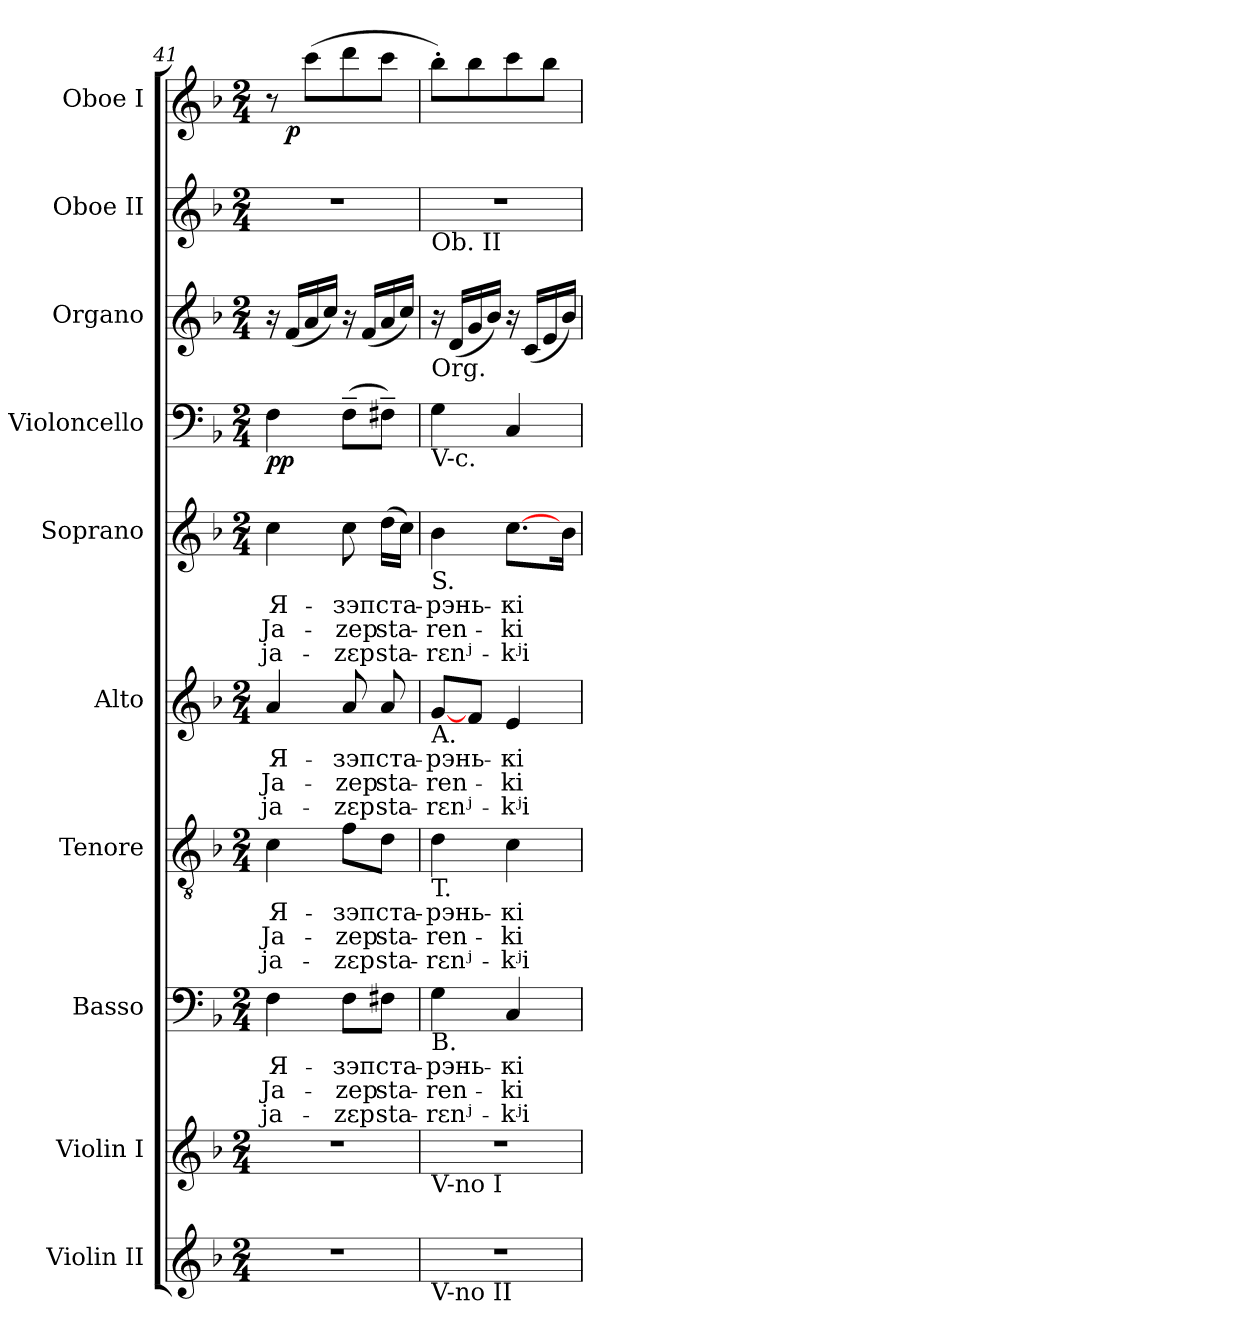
**kern	**kern	**kern	**text	**text	**text	**kern	**text	**text	**text	**kern	**text	**text	**text	**kern	**text	**text	**text	**kern	**dynam	**kern	**kern	**kern	**dynam
*part10	*part9	*part8	*part8	*part8	*part8	*part7	*part7	*part7	*part7	*part6	*part6	*part6	*part6	*part5	*part5	*part5	*part5	*part4	*part4	*part3	*part2	*part1	*part1
*staff10	*staff9	*staff8	*staff8	*staff8	*staff8	*staff7	*staff7	*staff7	*staff7	*staff6	*staff6	*staff6	*staff6	*staff5	*staff5	*staff5	*staff5	*staff4	*staff4	*staff3	*staff2	*staff1	*staff1
*I"Violin II	*I"Violin I	*I"Basso	*	*	*	*I"Tenore	*	*	*	*I"Alto	*	*	*	*I"Soprano	*	*	*	*I"Violoncello	*	*I"Organo	*I"Oboe II	*I"Oboe I	*
*	*	*	*	*	*	*	*	*	*	*I'A.	*	*	*	*	*	*	*	*	*	*	*	*	*
*clefG2	*clefG2	*clefF4	*	*	*	*clefGv2	*	*	*	*clefG2	*	*	*	*clefG2	*	*	*	*clefF4	*	*clefG2	*clefG2	*clefG2	*
*	*	*	*	*	*	*ITrd7c12	*	*	*	*	*	*	*	*	*	*	*	*	*	*	*	*	*
*k[b-]	*k[b-]	*k[b-]	*	*	*	*k[b-]	*	*	*	*k[b-]	*	*	*	*k[b-]	*	*	*	*k[b-]	*	*k[b-]	*k[b-]	*k[b-]	*
*F:	*F:	*F:	*	*	*	*F:	*	*	*	*F:	*	*	*	*F:	*	*	*	*F:	*	*F:	*F:	*F:	*
*M2/4	*M2/4	*M2/4	*	*	*	*M2/4	*	*	*	*M2/4	*	*	*	*M2/4	*	*	*	*M2/4	*	*M2/4	*M2/4	*M2/4	*
=41	=41	=41	=41	=41	=41	=41	=41	=41	=41	=41	=41	=41	=41	=41	=41	=41	=41	=41	=41	=41	=41	=41	=41
!LO:N:vis=1	!LO:N:vis=1	!	!	!	!	!	!	!	!	!	!	!	!	!	!	!	!	!	!	!	!	!	!
!	!	!	!LO:LY:b:color=#000000	!LO:LY:b:color=#000000	!LO:LY:b:color=#000000	!	!	!	!	!	!	!	!	!	!	!	!	!	!	!	!	!	!
!	!	!	!	!	!	!	!LO:LY:b:color=#000000	!LO:LY:b:color=#000000	!LO:LY:b:color=#000000	!	!	!	!	!	!	!	!	!	!	!	!	!	!
!	!	!	!	!	!	!	!	!	!	!	!LO:LY:b:color=#000000	!LO:LY:b:color=#000000	!LO:LY:b:color=#000000	!	!	!	!	!	!	!	!	!	!
!	!	!	!	!	!	!	!	!	!	!	!	!	!	!	!LO:LY:b:color=#000000	!LO:LY:b:color=#000000	!LO:LY:b:color=#000000	!	!	!	!LO:N:vis=1	!	!
*	*	*	*	*	*	*	*	*	*	*	*	*	*	*	*	*	*	*	*	*	*	*^	*
2r	2r	4Fi\	Я-	Ja-	ja-	4Ci\	Я-	Ja-	ja-	4ai/	Я-	Ja-	ja-	4cci\	Я-	Ja-	ja-	4Fi\	p p	16r	2r	8r	16ryy	.
.	.	.	.	.	.	.	.	.	.	.	.	.	.	.	.	.	.	.	.	(16fi/LL	.	.	4..ryy	p
.	.	.	.	.	.	.	.	.	.	.	.	.	.	.	.	.	.	.	.	16ai/	.	(8ccci\L	.	.
.	.	.	.	.	.	.	.	.	.	.	.	.	.	.	.	.	.	.	.	16cci/JJ)	.	.	.	.
!	!	!	!LO:LY:b:color=#000000	!LO:LY:b:color=#000000	!LO:LY:b:color=#000000	!	!	!	!	!	!	!	!	!	!	!	!	!	!	!	!	!	!	!
!	!	!	!	!	!	!	!LO:LY:b:color=#000000	!LO:LY:b:color=#000000	!LO:LY:b:color=#000000	!	!	!	!	!	!	!	!	!	!	!	!	!	!	!
!	!	!	!	!	!	!	!	!	!	!	!LO:LY:b:color=#000000	!LO:LY:b:color=#000000	!LO:LY:b:color=#000000	!	!	!	!	!	!	!	!	!	!	!
!	!	!	!	!	!	!	!	!	!	!	!	!	!	!	!LO:LY:b:color=#000000	!LO:LY:b:color=#000000	!LO:LY:b:color=#000000	!	!	!	!	!	!	!
.	.	8Fi\L	-зэп	-zep	-zɛp	8Fi\L	-зэп	-zep	-zɛp	8ai/	-зэп	-zep	-zɛp	8cci\	-зэп	-zep	-zɛp	(8F~i\L	.	16r	.	8dddi\	.	.
.	.	.	.	.	.	.	.	.	.	.	.	.	.	.	.	.	.	.	.	(16fi/LL	.	.	.	.
!	!	!	!LO:LY:b:color=#000000	!LO:LY:b:color=#000000	!LO:LY:b:color=#000000	!	!	!	!	!	!	!	!	!	!	!	!	!	!	!	!	!	!	!
!	!	!	!	!	!	!	!LO:LY:b:color=#000000	!LO:LY:b:color=#000000	!LO:LY:b:color=#000000	!	!	!	!	!	!	!	!	!	!	!	!	!	!	!
!	!	!	!	!	!	!	!	!	!	!	!LO:LY:b:color=#000000	!LO:LY:b:color=#000000	!LO:LY:b:color=#000000	!	!	!	!	!	!	!	!	!	!	!
!	!	!	!	!	!	!	!	!	!	!	!	!	!	!	!LO:LY:b:color=#000000	!LO:LY:b:color=#000000	!LO:LY:b:color=#000000	!	!	!	!	!	!	!
.	.	8F#Xi\J	ста-	sta-	sta-	8Di\J	ста-	sta-	sta-	8ai/	ста-	sta-	sta-	(16ddi\LL	ста-	sta-	sta-	8F#X~i\J)	.	16ai/	.	8ccci\J	.	.
.	.	.	.	.	.	.	.	.	.	.	.	.	.	16cci\JJ)	.	.	.	.	.	16cci/JJ)	.	.	.	.
!!LO:PB:g=z
=42	=42	=42	=42	=42	=42	=42	=42	=42	=42	=42	=42	=42	=42	=42	=42	=42	=42	=42	=42	=42	=42	=42	=42	=42
!LO:N:vis=1	!LO:N:vis=1	!	!	!	!	!	!	!	!	!	!	!	!	!	!	!	!	!	!	!	!	!	!	!
*	*	*	*	*	*	*	*	*	*	*	*	*	*	*	*	*	*	*	*	*	*	*v	*v	*
*	*	*	*	*	*	*	*	*	*	*	*	*	*	*	*	*	*	*	*	*	*	*^	*
!	!	!	!LO:LY:b:color=#000000	!LO:LY:b:color=#000000	!LO:LY:b:color=#000000	!	!	!	!	!	!	!	!	!	!	!	!	!	!	!	!	!	!	!
*	*	*	*	*	*	*	*	*	*	*	*	*	*	*	*	*	*	*	*	*	*	*v	*v	*
*	*	*	*	*	*	*	*	*	*	*	*	*	*	*	*	*	*	*	*	*	*	*^	*
!	!	!	!	!	!	!	!LO:LY:b:color=#000000	!LO:LY:b:color=#000000	!LO:LY:b:color=#000000	!	!	!	!	!	!	!	!	!	!	!	!	!	!	!
*	*	*	*	*	*	*	*	*	*	*	*	*	*	*	*	*	*	*	*	*	*	*v	*v	*
*	*	*	*	*	*	*	*	*	*	*	*	*	*	*	*	*	*	*	*	*	*	*^	*
!	!	!	!	!	!	!	!	!	!	!	!LO:LY:b:color=#000000	!LO:LY:b:color=#000000	!LO:LY:b:color=#000000	!	!	!	!	!	!	!	!	!	!	!
*	*	*	*	*	*	*	*	*	*	*	*	*	*	*	*	*	*	*	*	*	*	*v	*v	*
*	*	*	*	*	*	*	*	*	*	*	*	*	*	*	*	*	*	*	*	*	*	*^	*
!	!	!	!	!	!	!	!	!	!	!	!	!	!	!	!	!	!	!	!	!	!	!LO:TX:b:t=Ob. I	!	!
!	!	!	!	!	!	!	!	!	!	!	!	!	!	!	!	!	!	!	!	!	!LO:TX:b:t=Ob. II	!	!	!
!	!	!	!	!	!	!	!	!	!	!	!	!	!	!	!	!	!	!	!	!LO:TX:b:t=Org.	!	!	!	!
!	!	!	!	!	!	!	!	!	!	!	!	!	!	!	!	!	!	!LO:TX:b:t=V-c.	!	!	!	!	!	!
!	!	!	!	!	!	!	!	!	!	!	!	!	!	!LO:TX:b:t=S.	!	!	!	!	!	!	!	!	!	!
!	!	!	!	!	!	!	!	!	!	!LO:TX:b:t=A.	!	!	!	!	!	!	!	!	!	!	!	!	!	!
!	!	!	!	!	!	!LO:TX:b:t=T.	!	!	!	!	!	!	!	!	!	!	!	!	!	!	!	!	!	!
!	!	!LO:TX:b:t=B.	!	!	!	!	!	!	!	!	!	!	!	!	!	!	!	!	!	!	!	!	!	!
!	!LO:TX:b:t=V-no I	!	!	!	!	!	!	!	!	!	!	!	!	!	!	!	!	!	!	!	!	!	!	!
!LO:TX:b:t=V-no II	!	!	!	!	!	!	!	!	!	!	!	!	!	!	!	!	!	!	!	!	!	!	!	!
!	!	!	!	!	!	!	!	!	!	!	!	!	!	!	!LO:LY:b:color=#000000	!LO:LY:b:color=#000000	!LO:LY:b:color=#000000	!	!	!	!LO:N:vis=1	!	!	!
*	*	*	*	*	*	*	*	*	*	*	*	*	*	*	*	*	*	*	*	*	*	*v	*v	*
2r	2r	4Gi\	-рэнь-	-ren-	-rɛnʲ-	4Di\	-рэнь-	-ren-	-rɛnʲ-	[<8gi/L	-рэнь-	-ren-	-rɛnʲ-	4b-i\	-рэнь-	-ren-	-rɛnʲ-	4Gi\	.	16r	2r	8bb-'i\L)	.
.	.	.	.	.	.	.	.	.	.	.	.	.	.	.	.	.	.	.	.	(16di/LL	.	.	.
.	.	.	.	.	.	.	.	.	.	8fi/J	.	.	.	.	.	.	.	.	.	16gi/	.	8bb-i\	.
.	.	.	.	.	.	.	.	.	.	.	.	.	.	.	.	.	.	.	.	16b-i/JJ)	.	.	.
!	!	!	!LO:LY:b:color=#000000	!LO:LY:b:color=#000000	!LO:LY:b:color=#000000	!	!	!	!	!	!	!	!	!	!	!	!	!	!	!	!	!	!
!	!	!	!	!	!	!	!LO:LY:b:color=#000000	!LO:LY:b:color=#000000	!LO:LY:b:color=#000000	!	!	!	!	!	!	!	!	!	!	!	!	!	!
!	!	!	!	!	!	!	!	!	!	!	!LO:LY:b:color=#000000	!LO:LY:b:color=#000000	!LO:LY:b:color=#000000	!	!	!	!	!	!	!	!	!	!
!	!	!	!	!	!	!	!	!	!	!	!	!	!	!	!LO:LY:b:color=#000000	!LO:LY:b:color=#000000	!LO:LY:b:color=#000000	!	!	!	!	!	!
.	.	4Ci/	-кі	-ki	-kʲi	4Ci\	-кі	-ki	-kʲi	4ei/	-кі	-ki	-kʲi	[>8.cci\L	-кі	-ki	-kʲi	4Ci/	.	16r	.	8ccci\	.
.	.	.	.	.	.	.	.	.	.	.	.	.	.	.	.	.	.	.	.	(16ci/LL	.	.	.
.	.	.	.	.	.	.	.	.	.	.	.	.	.	.	.	.	.	.	.	16ei/	.	8bb-i\J	.
.	.	.	.	.	.	.	.	.	.	.	.	.	.	16b-i\Jk	.	.	.	.	.	16b-i/JJ)	.	.	.
=	=	=	=	=	=	=	=	=	=	=	=	=	=	=	=	=	=	=	=	=	=	=	=
*-	*-	*-	*-	*-	*-	*-	*-	*-	*-	*-	*-	*-	*-	*-	*-	*-	*-	*-	*-	*-	*-	*-	*-
